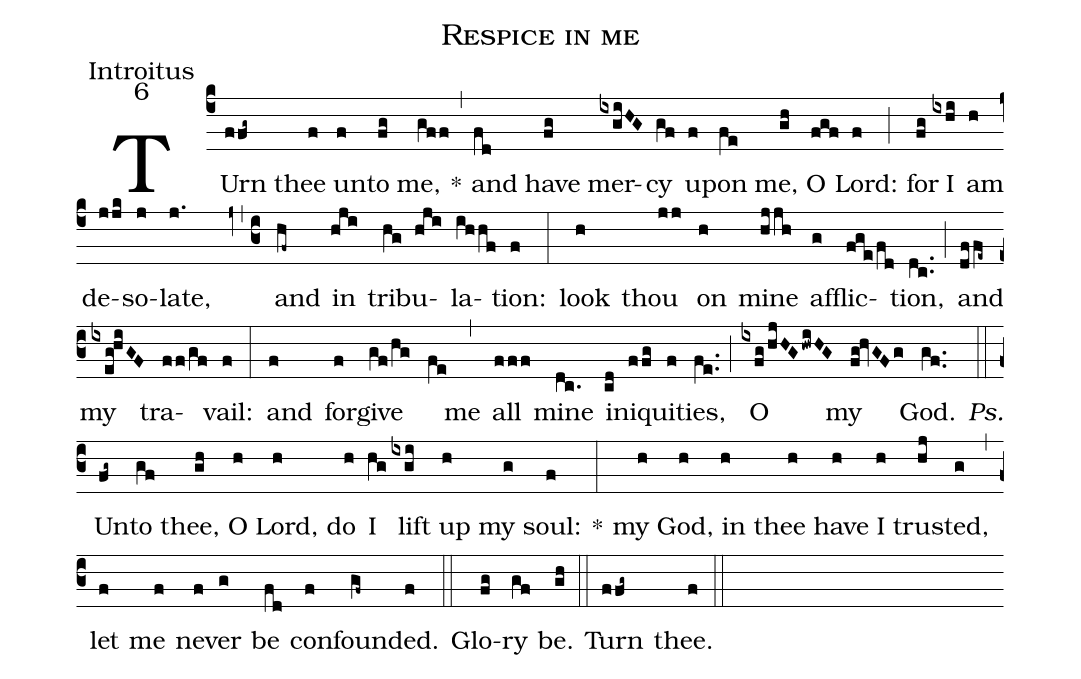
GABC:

name:Respice in me;
office-part:Introitus;
mode:6;
%%
(c4) TUrn(ffg~) thee(f) un(f)to(fg) me,(gff) *(,) and(fd) have(fg) mer(ixgiHG)cy(gf) up(f)on(fe) me,(gh) O(fgf) Lord:(f) (;) for(fg) I(ixhi) am(h) de(jjk)so(j)late,(j.) (z0,c3) and(hf~) in(hji) tri(hg)bu(hji)la(ihhf)tion:(f) (:) look(h) thou(jj) on(h) mine(hjjh) af(g)flic(fge/fd)tion,(dc..) (;) and(dffe~) my(ixeg!hiGF) tra(ff/gf)vail:(f) (:) and(f) for(f)give(gf/hg) (fe) me(,) all(fff) mine(dc.) i(cd)ni(ffg)qui(f)ties,(fe..) (;) O(ixfg/hjHG/hwiHG) my(fg!hvGFg) God.(gf..) <i>Ps.</i>(::) Un(fg~)to(gf) thee,(gh) O(h) Lord,(h) do(h) I(hg) lift(ixgi) up(h) my(g) soul:(f) *(:) my(h) God,(h) in(h) thee(h) have(h) I(h) trus(hj)ted,(g) (,) let(f) me(f) ne(f)ver(g) be(fd) con(f)foun(gf~)ded.(f) (::) Glo(fg)ry(gf) be.(gh) (::) Turn(ffg~) thee.(f) (::)
